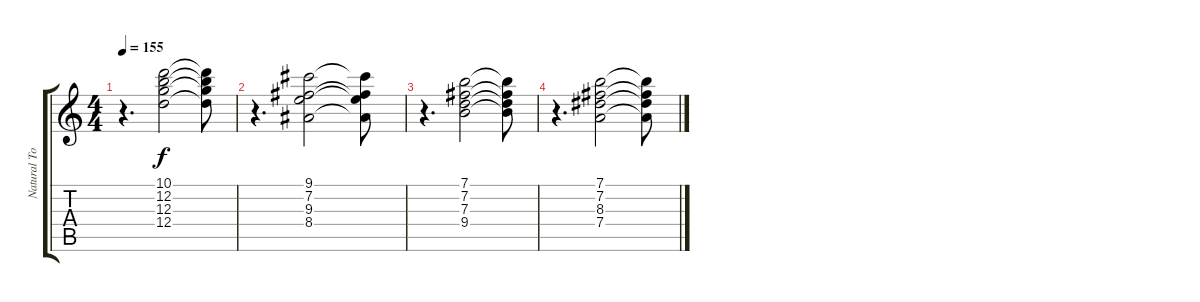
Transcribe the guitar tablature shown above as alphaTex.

\track ("Natural Tone" "Natural To") {instrument electricguitarclean}
\staff {score tabs}
\tuning (E4 B3 G3 D3 A2 E2) {hide}
\ts (4 4)
\tempo 155
\clef g2
\ks c
r.4{d dy f} (10.1 12.2 12.3 12.4).2 (10.1{t} 12.2{t} 12.3{t} 12.4{t}).8 |
r.4{d} (9.1 7.2 9.3 8.4).2 (9.1{t} 7.2{t} 9.3{t} 8.4{t}).8 |
r.4{d} (7.1 7.2 7.3 9.4).2 (7.1{t} 7.2{t} 7.3{t} 9.4{t}).8 |
r.4{d} (7.1 7.2 8.3 7.4).2 (7.1{t} 7.2{t} 8.3{t} 7.4{t}).8
